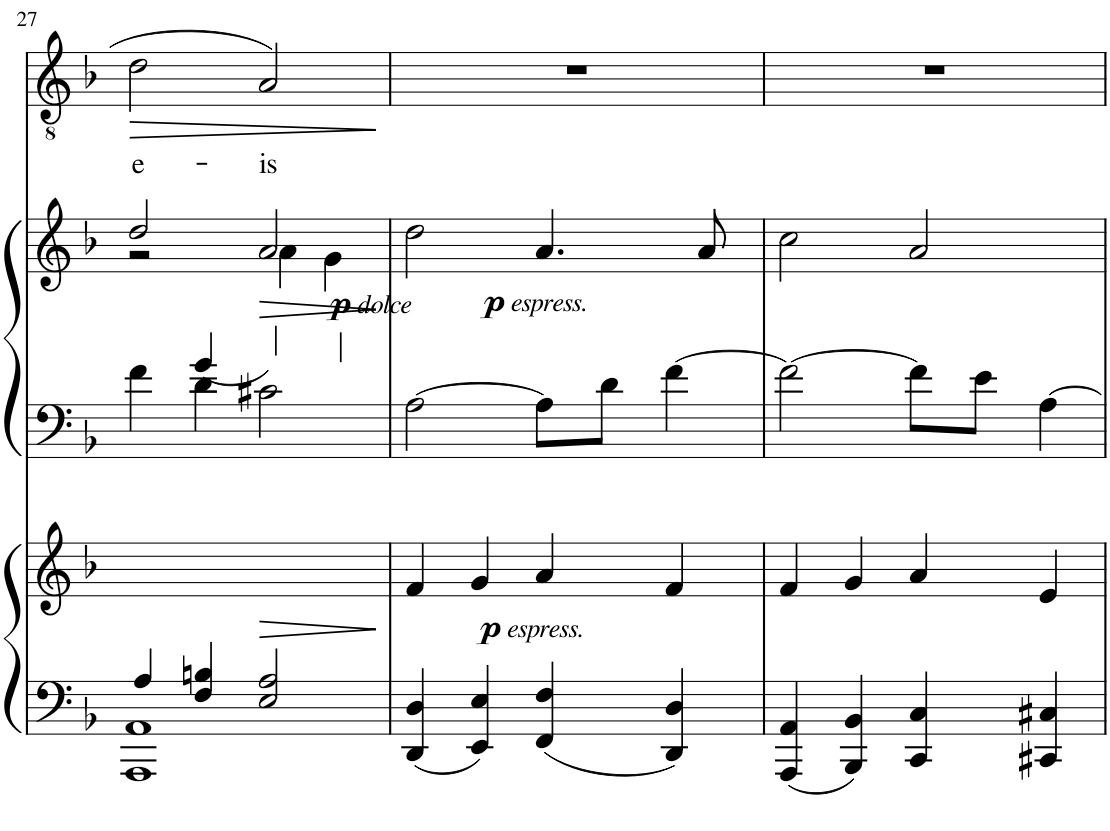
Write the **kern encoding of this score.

**kern	**kern	**dynam	**kern	**kern	**dynam	**kern	**text	**dynam
*part3	*part3	*part3	*part2	*part2	*part2	*part1	*part1	*part1
*staff5	*staff4	*staff4/5	*staff3	*staff2	*staff2/3	*staff1	*staff1	*staff1
*I"Piano 2	*	*	*I"Piano 1	*	*	*I"Ténors	*	*
*I'Pno	*	*	*I'Pno	*	*	*	*	*
!!LO:PB:g=z
*clefF4	*clefG2	*	*clefF4	*clefG2	*	*clefGv2	*	*
*k[b-]	*k[b-]	*	*k[b-]	*k[b-]	*	*k[b-]	*	*
*M4/4	*M4/4	*	*M4/4	*M4/4	*	*M4/4	*	*
*met(c)	*met(c)	*	*met(c)	*met(c)	*	*met(c)	*	*
=27	=27	=27	=27	=27	=27	=27	=27	=27
*^	*	*	*^	*^	*	*	*	*
!	!	!	!	!	!	!	!	!	!	!LO:LY:b	!LO:HP:b
4A/	1AAA 1AA	1ryy	.	4f\	4ryy	2dd/	2r	.	2d\	e-	>
4F/ 4Bn/	.	.	.	4g/	4d\	.	.	.	.	.	.
!	!	!	!	!	!	!	!	!LO:HP:b	!	!LO:LY:b	!
2E/ 2A/	.	.	.	2c#X\	4a/	2a/	4a\	>	2A/	-is	.
!	!	!	!	!	!	!	!	!LO:DY:b	!	!	!
!	!	!	!	!	!	!	!	!LO:DY:n=1:b	!	!	!
.	.	.	.	.	4g/	.	4g\	p other-dynamics	.	.	.
*	*	*	*	*v	*v	*	*	*	*	*	*
*v	*v	*	*	*	*v	*v	*	*	*	*
.	.	.	.	.	]	.	.	]
=28	=28	=28	=28	=28	=28	=28	=28	=28
4DD/ 4D/	4f/	.	[2A\	2dd\	.	1r	.	.
!	!	!LO:DY:b	!	!	!	!	!	!
!	!	!LO:DY:n=1:b	!	!	!	!	!	!
4EE/ 4E/	4g/	p other-dynamics	.	.	.	.	.	.
!	!	!	!	!	!LO:DY:b	!	!	!
!	!	!	!	!	!LO:DY:n=1:b	!	!	!
4FF/ 4F/	4a/	.	8A\L]	4.a/	p other-dynamics	.	.	.
.	.	.	8d\J	.	.	.	.	.
4DD/ 4D/	4f/	.	[4f\	.	.	.	.	.
.	.	.	.	8a/	.	.	.	.
=29	=29	=29	=29	=29	=29	=29	=29	=29
4AAA/ 4AA/	4f/	.	2f\_	2cc\	.	1r	.	.
4BBB-/ 4BB-/	4g/	.	.	.	.	.	.	.
4CC/ 4C/	4a/	.	8f\L]	2a/	.	.	.	.
.	.	.	8e\J	.	.	.	.	.
4CC#X/ 4C#X/	4e/	.	[4A\	.	.	.	.	.
=	=	=	=	=	=	=	=	=
*-	*-	*-	*-	*-	*-	*-	*-	*-
